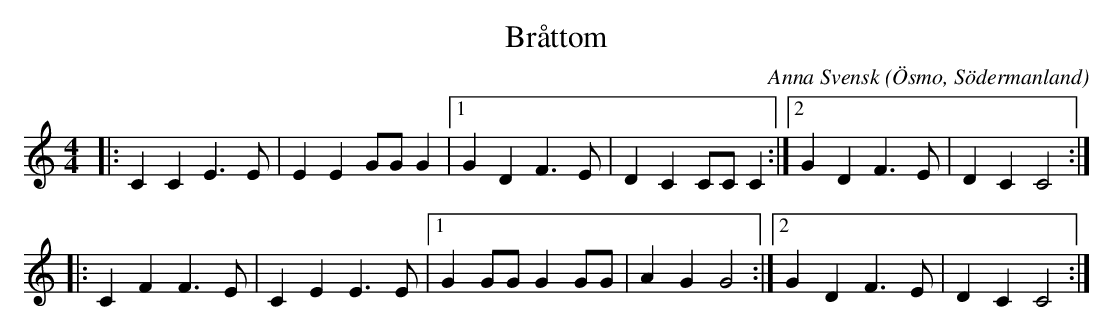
X:1
T:Bråttom
C:Anna Svensk
O:Ösmo, Södermanland
M:4/4
L:1/8
Q: 220
K:C
|: C2C2 E3E | E2E2 GGG2 |1 G2D2 F3E  | D2C2 CCC2 :|2 G2D2 F3E | D2C2 C4 :|
|: C2F2 F3E | C2E2 E3E  |1 G2GG G2GG | A2G2 G4   :|2 G2D2 F3E | D2C2 C4 :|
